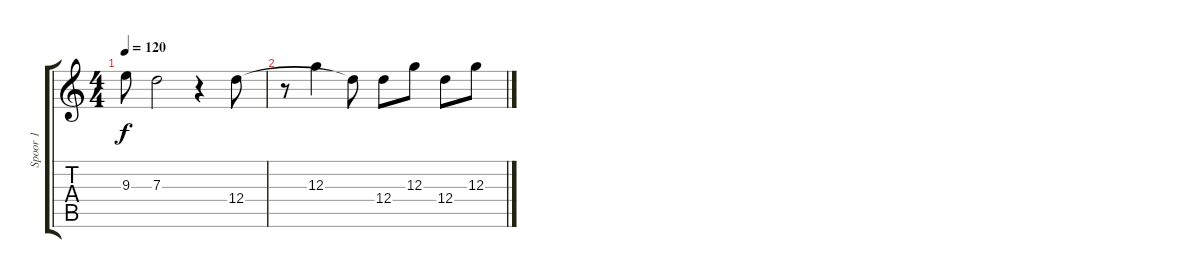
\track ("Spoor 1" "Spoor 1") {instrument distortionguitar}
\staff {score tabs}
\tuning (E4 B3 G3 D3 A2 E2) {hide}
\ts (4 4)
\tempo 120
\clef g2
\ks c
9.3{t}.8{dy f} 7.3.2 r.4 12.4.8 |
r.8 12.3.4 12.4{t}.8 12.4.8 12.3.8 12.4.8 12.3.8
